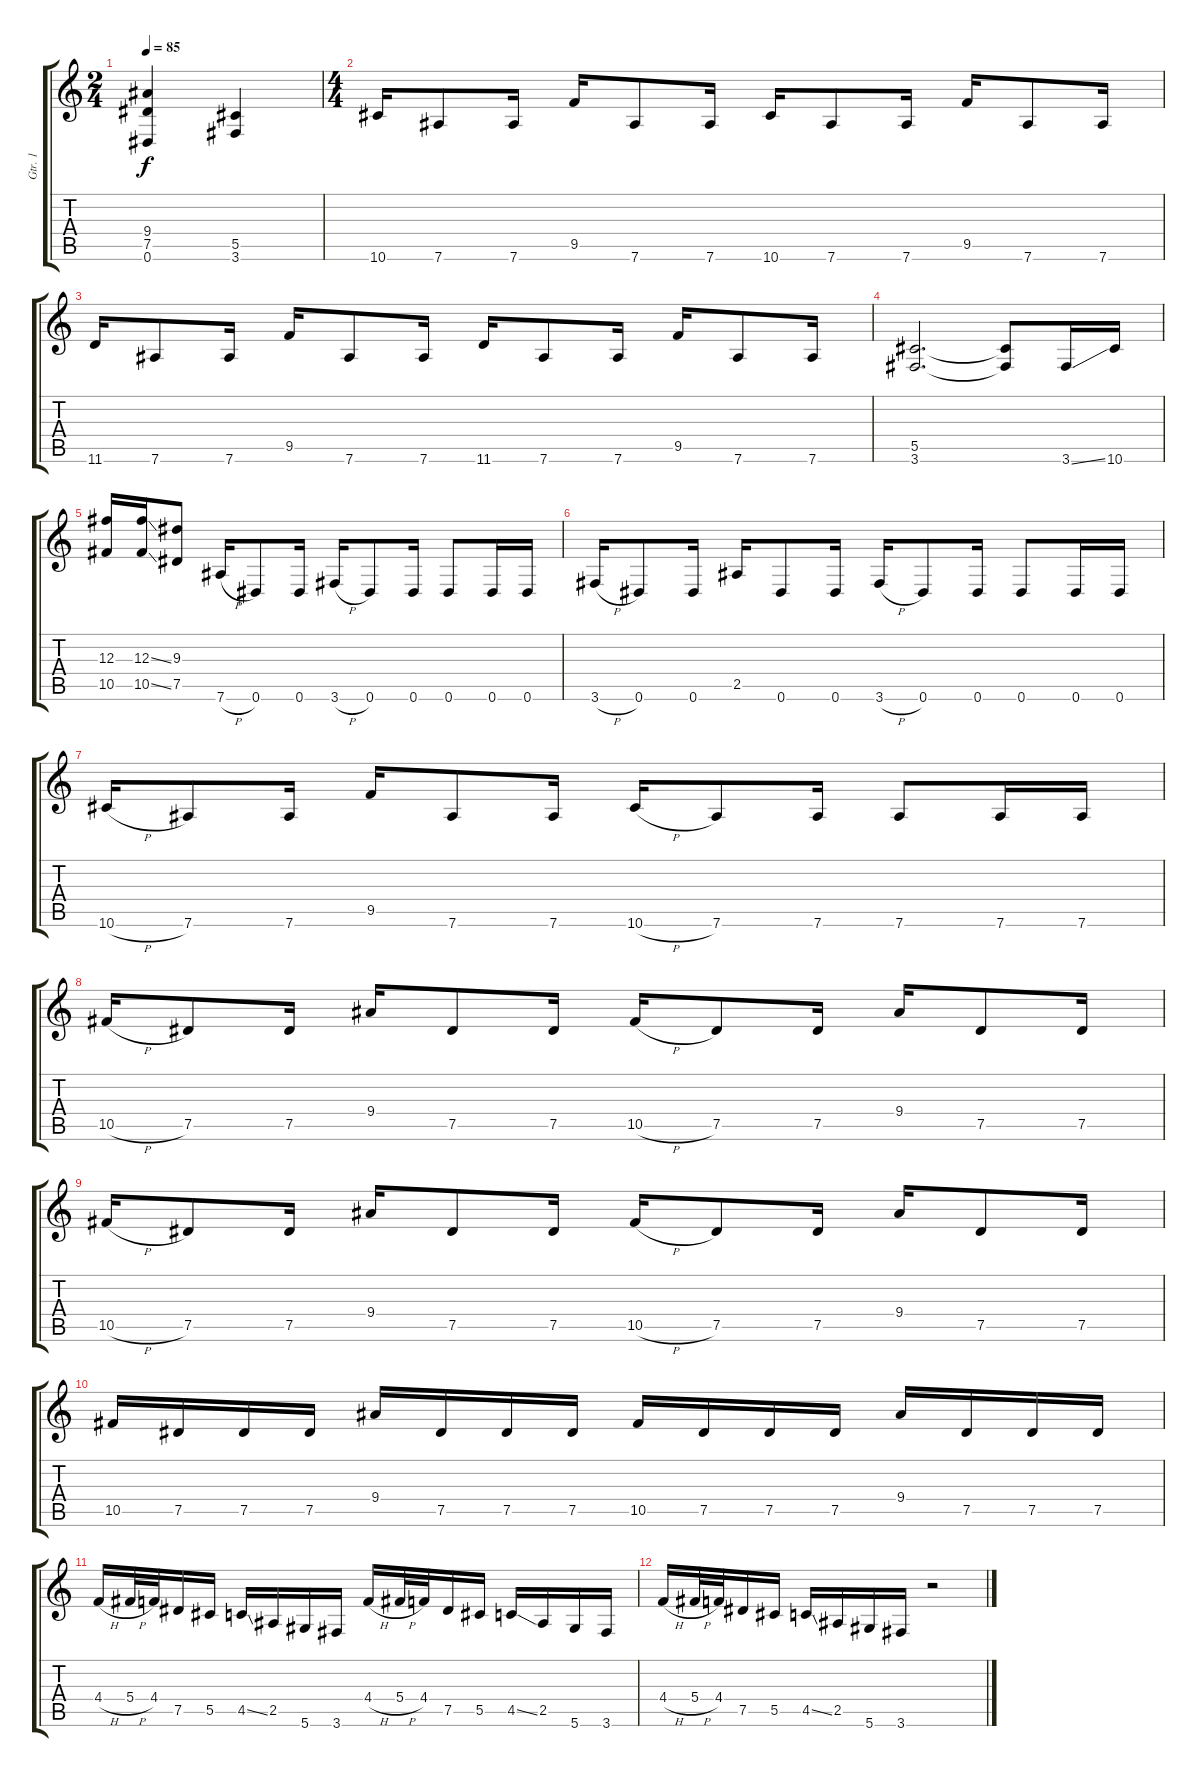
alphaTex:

\track ("Gtr. 1" "Gtr. 1") {instrument distortionguitar}
\staff {score tabs}
\tuning (Eb4 Bb3 Gb3 Db3 Ab2 Eb2) {hide}
\ts (2 4)
\tempo 85
\clef g2
\ks c
(9.4 7.5 0.6).4{dy f} (5.5 3.6).4 |
\ts (4 4)
10.6.16 7.6.8 7.6.16 9.5.16 7.6.8 7.6.16 10.6.16 7.6.8 7.6.16 9.5.16 7.6.8 7.6.16 |
11.6.16 7.6.8 7.6.16 9.5.16 7.6.8 7.6.16 11.6.16 7.6.8 7.6.16 9.5.16 7.6.8 7.6.16 |
(5.5 3.6).2{d} (5.5{t} 3.6{t}).8 3.6{ss}.16 10.6.16 |
(12.3 10.5).16 (12.3{ss} 10.5{ss}).16 (9.3 7.5).8 7.6{h}.16 0.6.8 0.6.16 3.6{h}.16 0.6.8 0.6.16 0.6.8 0.6.16 0.6.16 |
3.6{h}.16 0.6.8 0.6.16 2.5.16 0.6.8 0.6.16 3.6{h}.16 0.6.8 0.6.16 0.6.8 0.6.16 0.6.16 |
10.6{h}.16 7.6.8 7.6.16 9.5.16 7.6.8 7.6.16 10.6{h}.16 7.6.8 7.6.16 7.6.8 7.6.16 7.6.16 |
10.5{h}.16 7.5.8 7.5.16 9.4.16 7.5.8 7.5.16 10.5{h}.16 7.5.8 7.5.16 9.4.16 7.5.8 7.5.16 |
10.5{h}.16 7.5.8 7.5.16 9.4.16 7.5.8 7.5.16 10.5{h}.16 7.5.8 7.5.16 9.4.16 7.5.8 7.5.16 |
10.5.16 7.5.16 7.5.16 7.5.16 9.4.16 7.5.16 7.5.16 7.5.16 10.5.16 7.5.16 7.5.16 7.5.16 9.4.16 7.5.16 7.5.16 7.5.16 |
4.4{h}.16 5.4{h}.32 4.4.32 7.5.16 5.5.16 4.5{ss}.16 2.5.16 5.6.16 3.6.16 4.4{h}.16 5.4{h}.32 4.4.32 7.5.16 5.5.16 4.5{ss}.16 2.5.16 5.6.16 3.6.16 |
4.4{h}.16 5.4{h}.32 4.4.32 7.5.16 5.5.16 4.5{ss}.16 2.5.16 5.6.16 3.6.16 r.2
